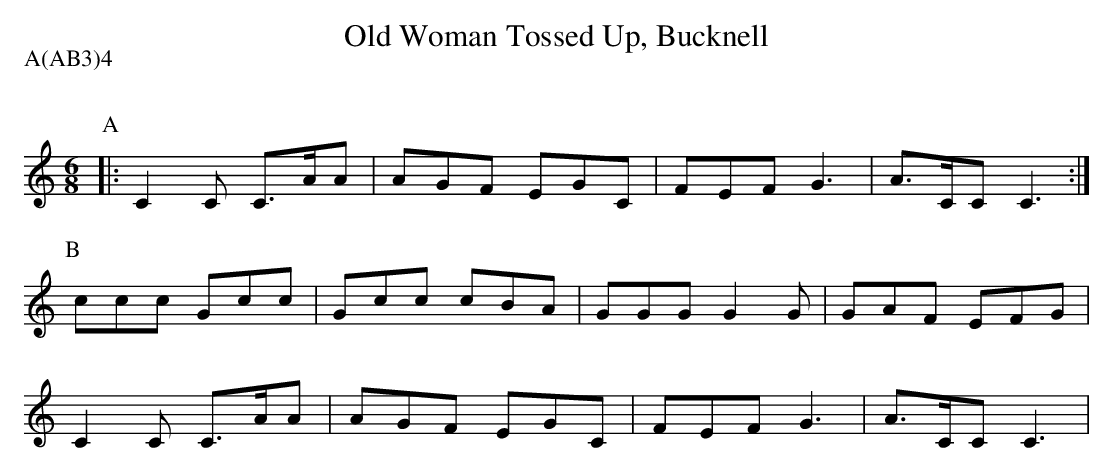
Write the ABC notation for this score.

X:1
T:Old Woman Tossed Up, Bucknell
Q:120
M:6/8
L:1/8
P:A(AB3)4
K:C
P:A
|:C2C C>AA|AGF EGC|FEF G3 |A>CC C3:|
P:B
  ccc Gcc |Gcc cBA|GGG G2G|GAF  EFG|
  C2C C>AA|AGF EGC|FEF G3 |A>CC C3 |
